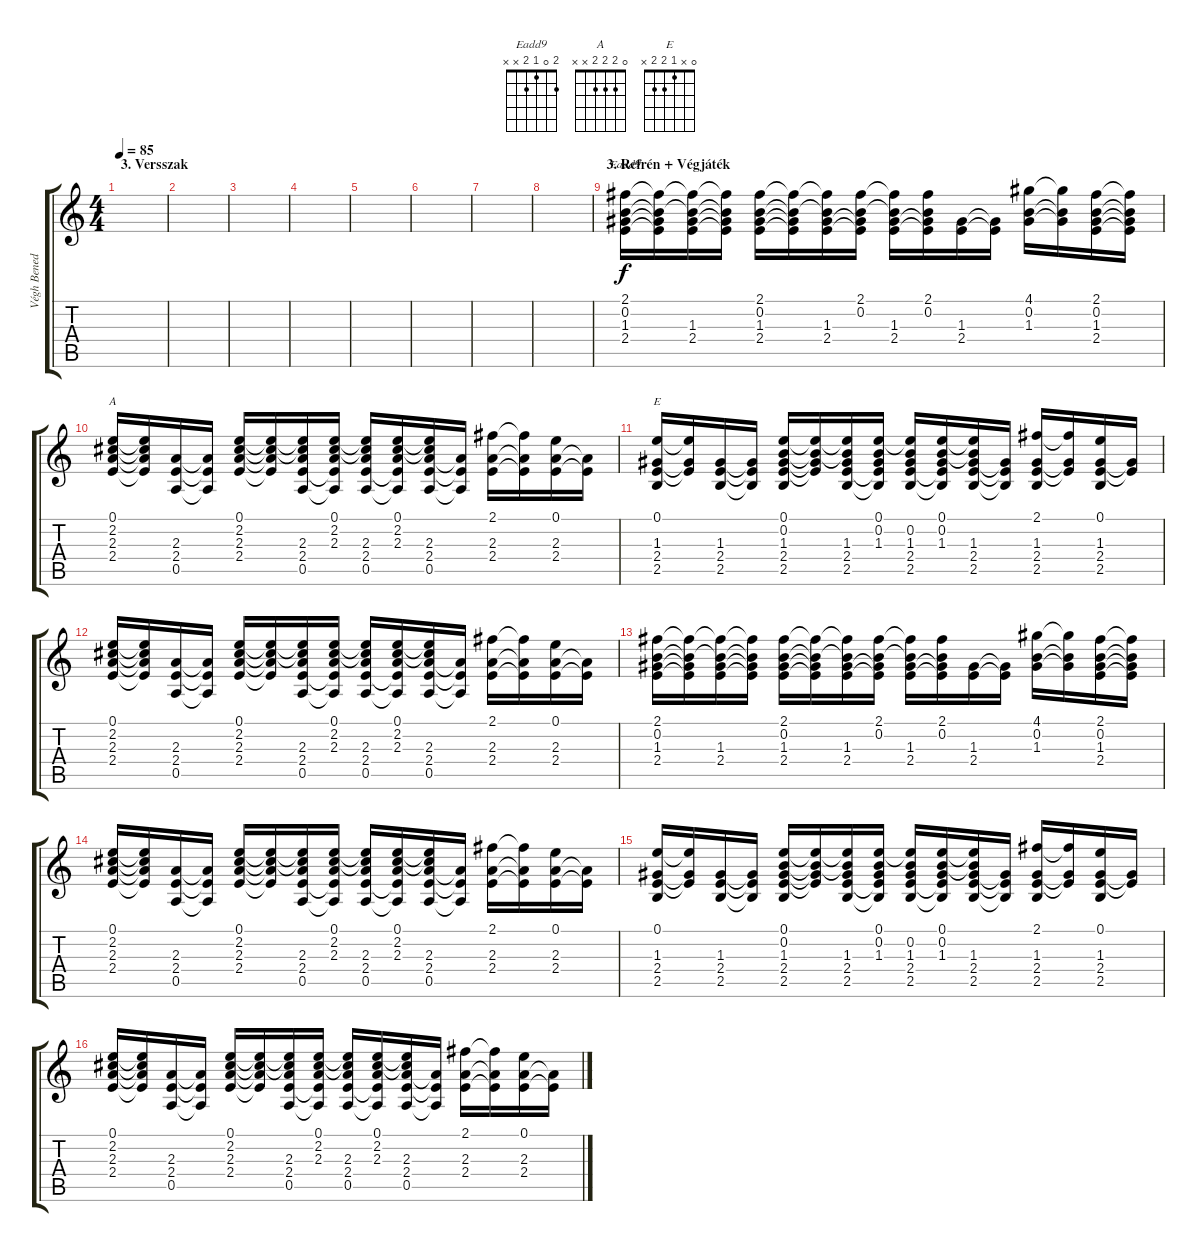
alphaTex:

\track ("Végh Benedek - Elektromos Akkord" "Végh Bened") {instrument overdrivenguitar}
\staff {score tabs}
\tuning (E4 B3 G3 D3 A2 E2) {hide}
\chord ("Eadd9" 2 0 1 2 x x)
\chord ("A" 0 2 2 2 x x)
\chord ("E" 0 x 1 2 2 x)
\ts (4 4)
\section ("" "3. Versszak")
\tempo 85
\clef g2
\ks c
|
|
|
|
|
|
|
|
\section ("" "3. Refrén + Végjáték")
(2.1 0.2 1.3 2.4).16{ch "Eadd9"} (2.1{t} 0.2{t} 1.3{t} 2.4{t}).16 (2.1{t} 0.2{t} 1.3 2.4).16 (2.1{t} 0.2{t} 1.3{t} 2.4{t}).16 (2.1 0.2 1.3 2.4).16 (2.1{t} 0.2{t} 1.3{t} 2.4{t}).16 (2.1{t} 0.2{t} 1.3 2.4).16 (2.1 0.2 1.3{t} 2.4{t}).16 (2.1{t} 0.2{t} 1.3 2.4).16 (2.1 0.2 1.3{t} 2.4{t}).16 (1.3 2.4).16 (1.3{t} 2.4{t}).16 (4.1 0.2 1.3).16 (4.1{t} 0.2{t} 1.3{t}).16 (2.1 0.2 1.3 2.4).16 (2.1{t} 0.2{t} 1.3{t} 2.4{t}).16 |
(0.1 2.2 2.3 2.4).16{ch "A"} (0.1{t} 2.2{t} 2.3{t} 2.4{t}).16 (2.3 2.4 0.5).16 (2.3{t} 2.4{t} 0.5{t}).16 (0.1 2.2 2.3 2.4).16 (0.1{t} 2.2{t} 2.3{t} 2.4{t}).16 (0.1{t} 2.2{t} 2.3 2.4 0.5).16 (0.1 2.2 2.3 2.4{t} 0.5{t}).16 (0.1{t} 2.2{t} 2.3 2.4 0.5).16 (0.1 2.2 2.3 2.4{t} 0.5{t}).16 (0.1{t} 2.2{t} 2.3 2.4 0.5).16 (2.3{t} 2.4{t} 0.5{t}).16 (2.1 2.3 2.4).16 (2.1{t} 2.3{t} 2.4{t}).16 (0.1 2.3 2.4).16 (2.3{t} 2.4{t}).16 |
(0.1 1.3 2.4 2.5).16{ch "E"} (0.1{t} 1.3{t} 2.4{t}).16 (1.3 2.4 2.5).16 (1.3{t} 2.4{t} 2.5{t}).16 (0.1 0.2 1.3 2.4 2.5).16 (0.1{t} 0.2{t} 1.3{t} 2.4{t}).16 (0.1{t} 0.2{t} 1.3 2.4 2.5).16 (0.1 0.2 1.3 2.4{t} 2.5{t}).16 (0.1{t} 0.2 1.3 2.4 2.5).16 (0.1 0.2 1.3 2.4{t} 2.5{t}).16 (0.1{t} 0.2{t} 1.3 2.4 2.5).16 (1.3{t} 2.4{t} 2.5{t}).16 (2.1 1.3 2.4 2.5).16 (2.1{t} 1.3{t} 2.4{t}).16 (0.1 1.3 2.4 2.5).16 (1.3{t} 2.4{t}).16 |
(0.1 2.2 2.3 2.4).16 (0.1{t} 2.2{t} 2.3{t} 2.4{t}).16 (2.3 2.4 0.5).16 (2.3{t} 2.4{t} 0.5{t}).16 (0.1 2.2 2.3 2.4).16 (0.1{t} 2.2{t} 2.3{t} 2.4{t}).16 (0.1{t} 2.2{t} 2.3 2.4 0.5).16 (0.1 2.2 2.3 2.4{t} 0.5{t}).16 (0.1{t} 2.2{t} 2.3 2.4 0.5).16 (0.1 2.2 2.3 2.4{t} 0.5{t}).16 (0.1{t} 2.2{t} 2.3 2.4 0.5).16 (2.3{t} 2.4{t} 0.5{t}).16 (2.1 2.3 2.4).16 (2.1{t} 2.3{t} 2.4{t}).16 (0.1 2.3 2.4).16 (2.3{t} 2.4{t}).16 |
(2.1 0.2 1.3 2.4).16 (2.1{t} 0.2{t} 1.3{t} 2.4{t}).16 (2.1{t} 0.2{t} 1.3 2.4).16 (2.1{t} 0.2{t} 1.3{t} 2.4{t}).16 (2.1 0.2 1.3 2.4).16 (2.1{t} 0.2{t} 1.3{t} 2.4{t}).16 (2.1{t} 0.2{t} 1.3 2.4).16 (2.1 0.2 1.3{t} 2.4{t}).16 (2.1{t} 0.2{t} 1.3 2.4).16 (2.1 0.2 1.3{t} 2.4{t}).16 (1.3 2.4).16 (1.3{t} 2.4{t}).16 (4.1 0.2 1.3).16 (4.1{t} 0.2{t} 1.3{t}).16 (2.1 0.2 1.3 2.4).16 (2.1{t} 0.2{t} 1.3{t} 2.4{t}).16 |
(0.1 2.2 2.3 2.4).16 (0.1{t} 2.2{t} 2.3{t} 2.4{t}).16 (2.3 2.4 0.5).16 (2.3{t} 2.4{t} 0.5{t}).16 (0.1 2.2 2.3 2.4).16 (0.1{t} 2.2{t} 2.3{t} 2.4{t}).16 (0.1{t} 2.2{t} 2.3 2.4 0.5).16 (0.1 2.2 2.3 2.4{t} 0.5{t}).16 (0.1{t} 2.2{t} 2.3 2.4 0.5).16 (0.1 2.2 2.3 2.4{t} 0.5{t}).16 (0.1{t} 2.2{t} 2.3 2.4 0.5).16 (2.3{t} 2.4{t} 0.5{t}).16 (2.1 2.3 2.4).16 (2.1{t} 2.3{t} 2.4{t}).16 (0.1 2.3 2.4).16 (2.3{t} 2.4{t}).16 |
(0.1 1.3 2.4 2.5).16 (0.1{t} 1.3{t} 2.4{t}).16 (1.3 2.4 2.5).16 (1.3{t} 2.4{t} 2.5{t}).16 (0.1 0.2 1.3 2.4 2.5).16 (0.1{t} 0.2{t} 1.3{t} 2.4{t}).16 (0.1{t} 0.2{t} 1.3 2.4 2.5).16 (0.1 0.2 1.3 2.4{t} 2.5{t}).16 (0.1{t} 0.2 1.3 2.4 2.5).16 (0.1 0.2 1.3 2.4{t} 2.5{t}).16 (0.1{t} 0.2{t} 1.3 2.4 2.5).16 (1.3{t} 2.4{t} 2.5{t}).16 (2.1 1.3 2.4 2.5).16 (2.1{t} 1.3{t} 2.4{t}).16 (0.1 1.3 2.4 2.5).16 (1.3{t} 2.4{t}).16 |
(0.1 2.2 2.3 2.4).16 (0.1{t} 2.2{t} 2.3{t} 2.4{t}).16 (2.3 2.4 0.5).16 (2.3{t} 2.4{t} 0.5{t}).16 (0.1 2.2 2.3 2.4).16 (0.1{t} 2.2{t} 2.3{t} 2.4{t}).16 (0.1{t} 2.2{t} 2.3 2.4 0.5).16 (0.1 2.2 2.3 2.4{t} 0.5{t}).16 (0.1{t} 2.2{t} 2.3 2.4 0.5).16 (0.1 2.2 2.3 2.4{t} 0.5{t}).16 (0.1{t} 2.2{t} 2.3 2.4 0.5).16 (2.3{t} 2.4{t} 0.5{t}).16 (2.1 2.3 2.4).16 (2.1{t} 2.3{t} 2.4{t}).16 (0.1 2.3 2.4).16 (2.3{t} 2.4{t}).16
